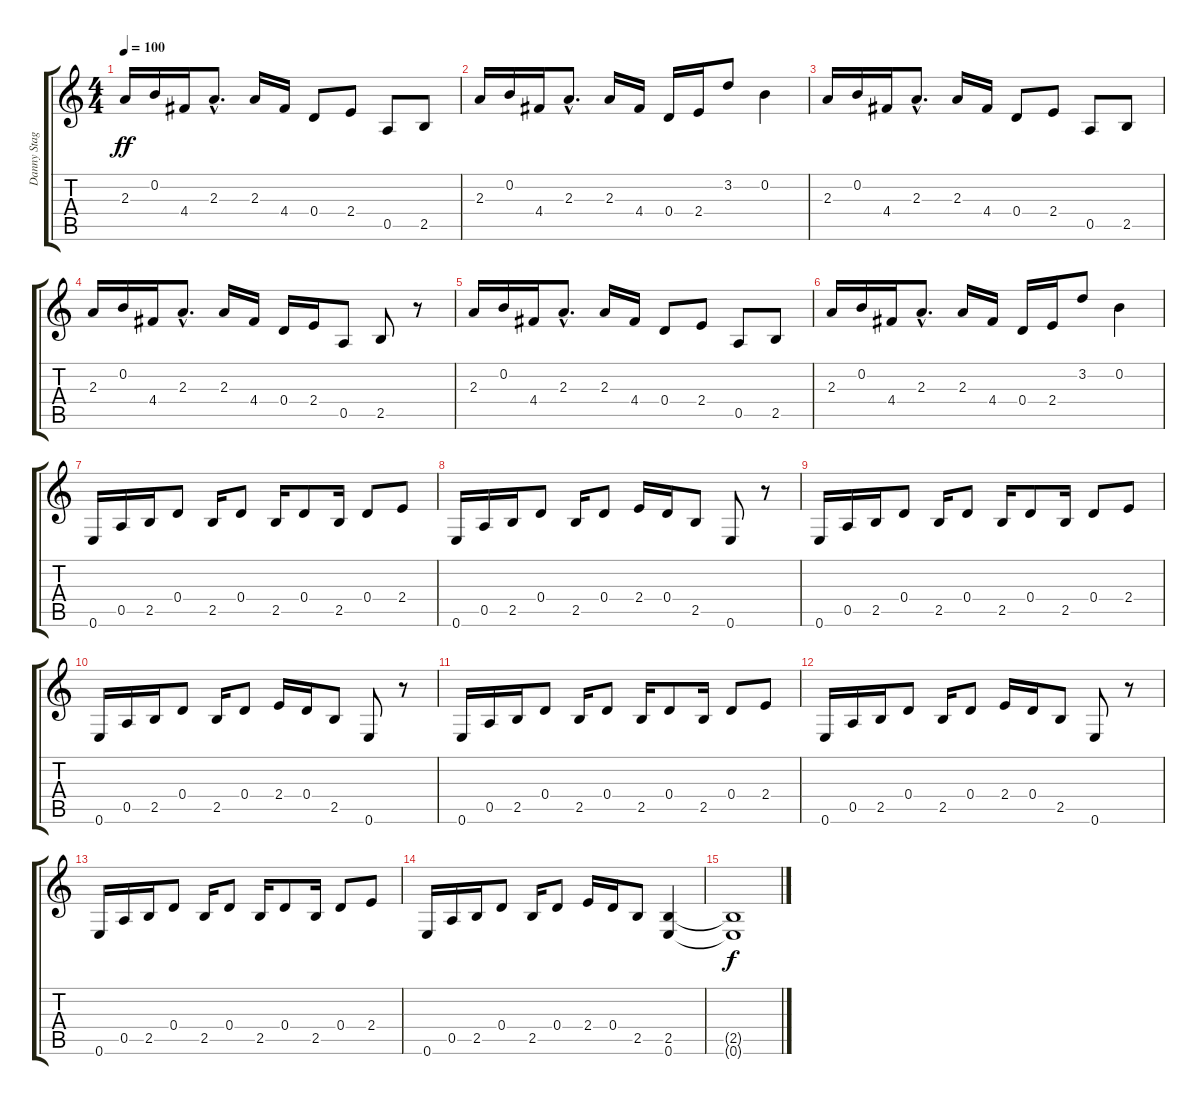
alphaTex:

\track ("Danny Stag" "Danny Stag") {instrument distortionguitar}
\staff {score tabs}
\tuning (E4 B3 G3 D3 A2 E2) {hide}
\ts (4 4)
\tempo 100
\clef g2
\ks c
2.3.16{dy ff} 0.2.16 4.4.16 2.3{hac}.8{d} 2.3.16 4.4.16 0.4.8 2.4.8 0.5.8 2.5.8 |
2.3.16 0.2.16 4.4.16 2.3{hac}.8{d} 2.3.16 4.4.16 0.4.16 2.4.16 3.2.8 0.2.4 |
2.3.16 0.2.16 4.4.16 2.3{hac}.8{d} 2.3.16 4.4.16 0.4.8 2.4.8 0.5.8 2.5.8 |
2.3.16 0.2.16 4.4.16 2.3{hac}.8{d} 2.3.16 4.4.16 0.4.16 2.4.16 0.5.8 2.5.8 r.8 |
2.3.16 0.2.16 4.4.16 2.3{hac}.8{d} 2.3.16 4.4.16 0.4.8 2.4.8 0.5.8 2.5.8 |
2.3.16 0.2.16 4.4.16 2.3{hac}.8{d} 2.3.16 4.4.16 0.4.16 2.4.16 3.2.8 0.2.4 |
0.6.16 0.5.16 2.5.16 0.4.8 2.5.16 0.4.8 2.5.16 0.4.8 2.5.16 0.4.8 2.4.8 |
0.6.16 0.5.16 2.5.16 0.4.8 2.5.16 0.4.8 2.4.16 0.4.16 2.5.8 0.6.8 r.8 |
0.6.16 0.5.16 2.5.16 0.4.8 2.5.16 0.4.8 2.5.16 0.4.8 2.5.16 0.4.8 2.4.8 |
0.6.16 0.5.16 2.5.16 0.4.8 2.5.16 0.4.8 2.4.16 0.4.16 2.5.8 0.6.8 r.8 |
0.6.16 0.5.16 2.5.16 0.4.8 2.5.16 0.4.8 2.5.16 0.4.8 2.5.16 0.4.8 2.4.8 |
0.6.16 0.5.16 2.5.16 0.4.8 2.5.16 0.4.8 2.4.16 0.4.16 2.5.8 0.6.8 r.8 |
0.6.16 0.5.16 2.5.16 0.4.8 2.5.16 0.4.8 2.5.16 0.4.8 2.5.16 0.4.8 2.4.8 |
0.6.16 0.5.16 2.5.16 0.4.8 2.5.16 0.4.8 2.4.16 0.4.16 2.5.8 (2.5 0.6).4 |
(2.5{t} 0.6{t}).1{dy f}
